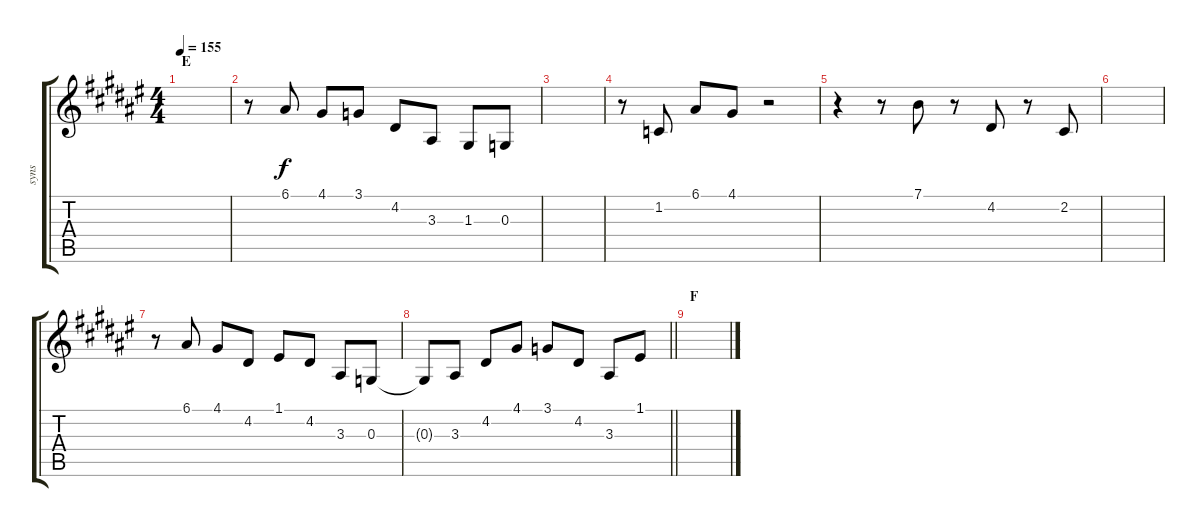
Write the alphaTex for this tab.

\track ("syns" "syns") {instrument pizzicatostrings}
\staff {score tabs}
\tuning (E4 B3 G3 D3 A2 E2) {hide}
\ts (4 4)
\section ("" "E")
\tempo 155
\clef g2
\ks f#
|
r.8 6.1.8 4.1.8 3.1.8 4.2.8 3.3.8 1.3.8 0.3.8 |
|
r.8 1.2.8 6.1.8 4.1.8 r.2 |
r.4 r.8 7.1.8 r.8 4.2.8 r.8 2.2.8 |
|
r.8 6.1.8 4.1.8 4.2.8 1.1.8 4.2.8 3.3.8 0.3.8 |
\barLineRight lightlight
0.3{t}.8 3.3.8 4.2.8 4.1.8 3.1.8 4.2.8 3.3.8 1.1.8 |
\section ("" "F")
